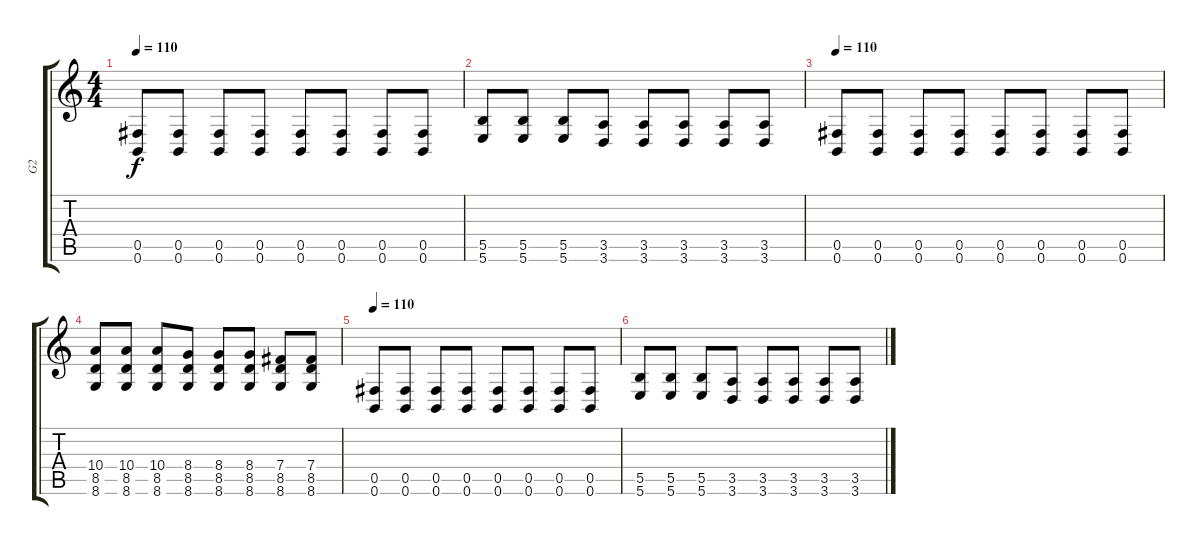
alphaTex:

\track ("G2" "G2") {instrument distortionguitar}
\staff {score tabs}
\tuning (Db4 Ab3 E3 B2 Gb2 B1) {hide}
\ts (4 4)
\tempo 110
\clef g2
\ks c
(0.5 0.6).8{dy f instrument distortionguitar} (0.5 0.6).8 (0.5 0.6).8 (0.5 0.6).8 (0.5 0.6).8 (0.5 0.6).8 (0.5 0.6).8 (0.5 0.6).8 |
(5.5 5.6).8 (5.5 5.6).8 (5.5 5.6).8 (3.5 3.6).8 (3.5 3.6).8 (3.5 3.6).8 (3.5 3.6).8 (3.5 3.6).8 |
\tempo 110
(0.5 0.6).8{instrument distortionguitar} (0.5 0.6).8 (0.5 0.6).8 (0.5 0.6).8 (0.5 0.6).8 (0.5 0.6).8 (0.5 0.6).8 (0.5 0.6).8 |
(10.4 8.5 8.6).8 (10.4 8.5 8.6).8 (10.4 8.5 8.6).8 (8.4 8.5 8.6).8 (8.4 8.5 8.6).8 (8.4 8.5 8.6).8 (7.4 8.5 8.6).8 (7.4 8.5 8.6).8 |
\tempo 110
(0.5 0.6).8{instrument distortionguitar} (0.5 0.6).8 (0.5 0.6).8 (0.5 0.6).8 (0.5 0.6).8 (0.5 0.6).8 (0.5 0.6).8 (0.5 0.6).8 |
(5.5 5.6).8 (5.5 5.6).8 (5.5 5.6).8 (3.5 3.6).8 (3.5 3.6).8 (3.5 3.6).8 (3.5 3.6).8 (3.5 3.6).8
